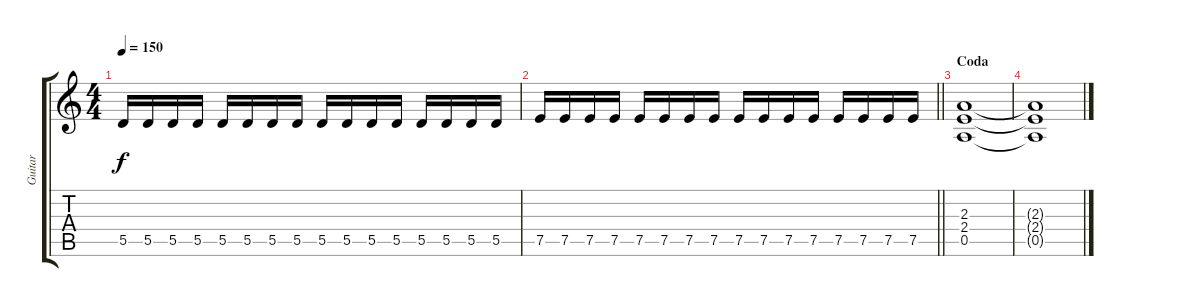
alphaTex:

\track ("Guitar" "Guitar") {instrument distortionguitar}
\staff {score tabs}
\tuning (E4 B3 G3 D3 A2 E2) {hide}
\ts (4 4)
\tempo 150
\clef g2
\ks c
5.5.16{dy f} 5.5.16 5.5.16 5.5.16 5.5.16 5.5.16 5.5.16 5.5.16 5.5.16 5.5.16 5.5.16 5.5.16 5.5.16 5.5.16 5.5.16 5.5.16 |
\barLineRight lightlight
7.5.16 7.5.16 7.5.16 7.5.16 7.5.16 7.5.16 7.5.16 7.5.16 7.5.16 7.5.16 7.5.16 7.5.16 7.5.16 7.5.16 7.5.16 7.5.16 |
\section ("" "Coda")
(2.3 2.4 0.5).1 |
(2.3{t} 2.4{t} 0.5{t}).1
